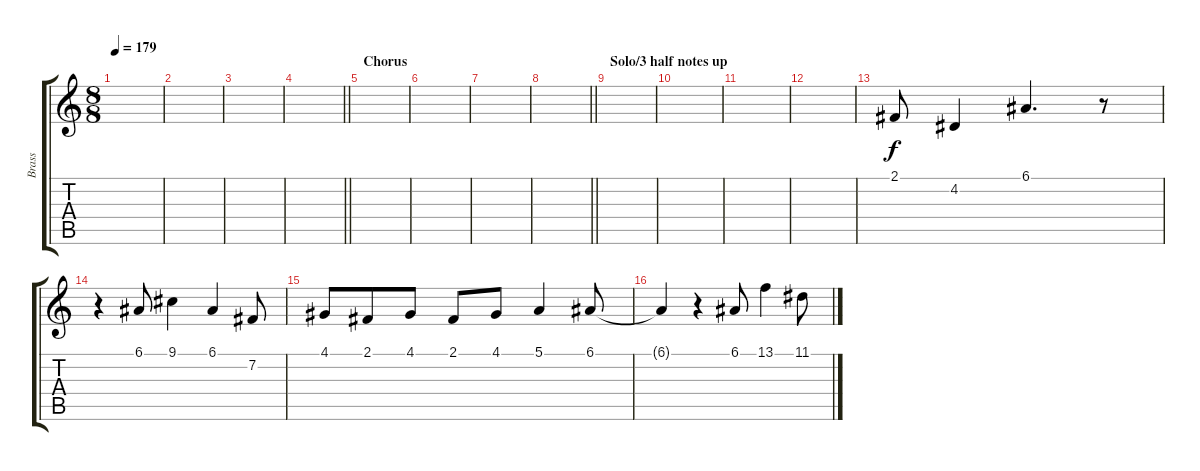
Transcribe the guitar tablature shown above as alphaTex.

\track ("Brass" "Brass") {instrument brasssection}
\staff {score tabs}
\tuning (E4 B3 G3 D3 A2 E2) {hide}
\ts (8 8)
\tempo 179
\clef g2
\ks c
|
|
|
\barLineRight lightlight
|
\section ("" "Chorus")
|
|
|
\barLineRight lightlight
|
\section ("" "Solo/3 half notes up")
|
|
|
|
2.1.8 4.2.4 6.1.4{d} r.8 |
r.4 6.1.8 9.1.4 6.1.4 7.2.8 |
4.1.8 2.1.8 4.1.8 2.1.8 4.1.8 5.1.4 6.1.8 |
6.1{t}.4 r.4 6.1.8 13.1.4 11.1.8
